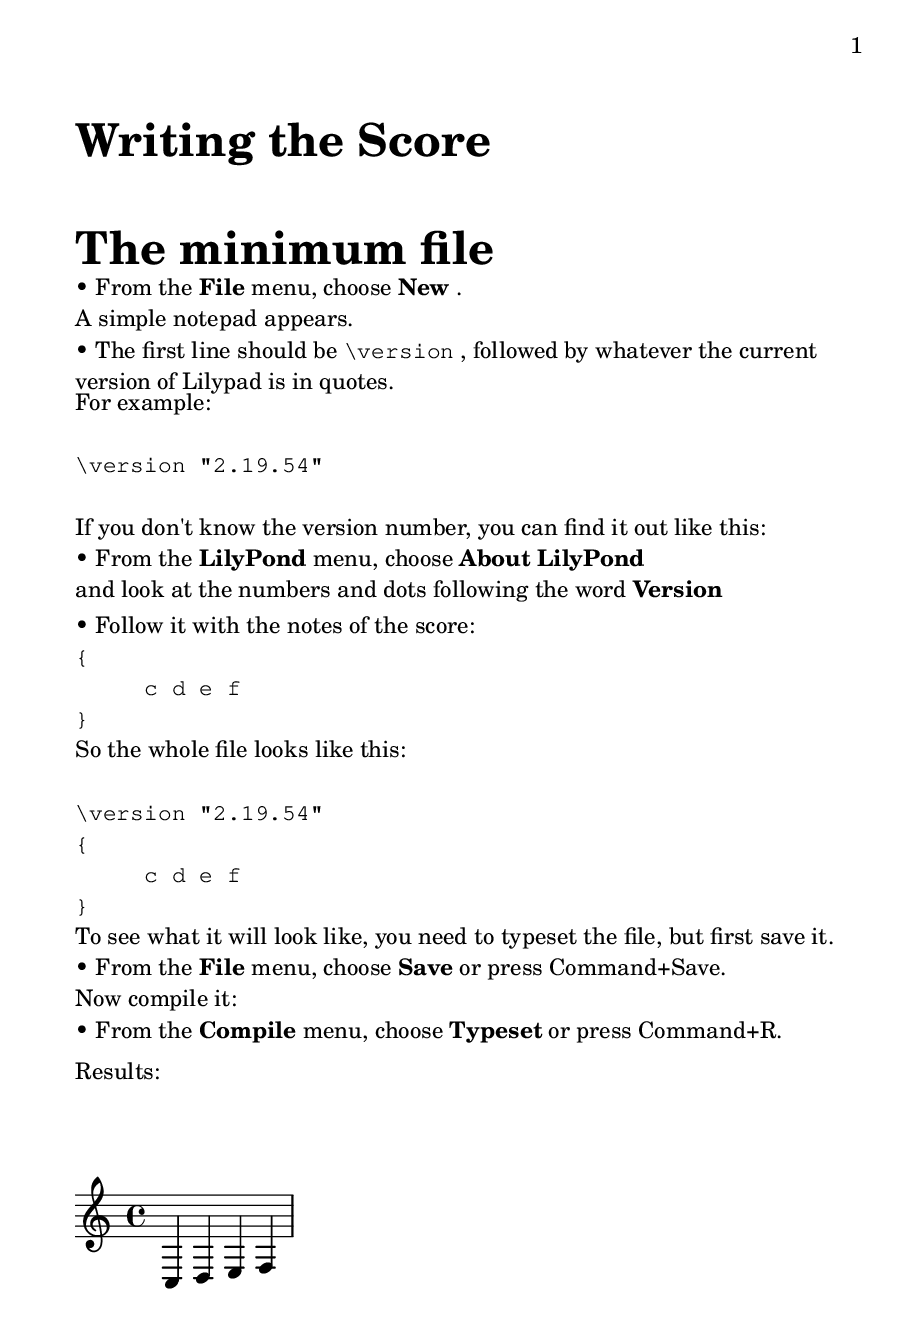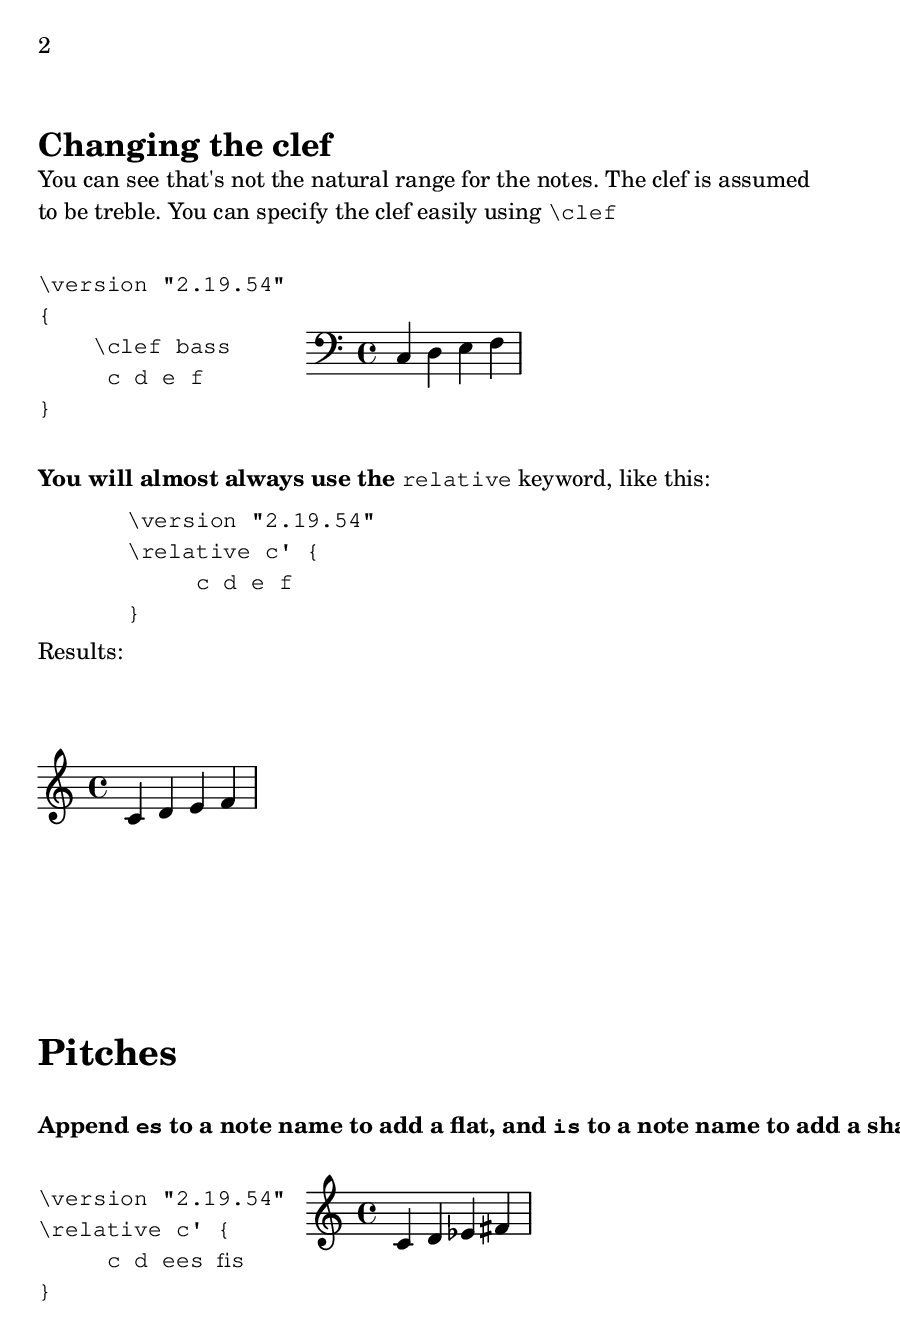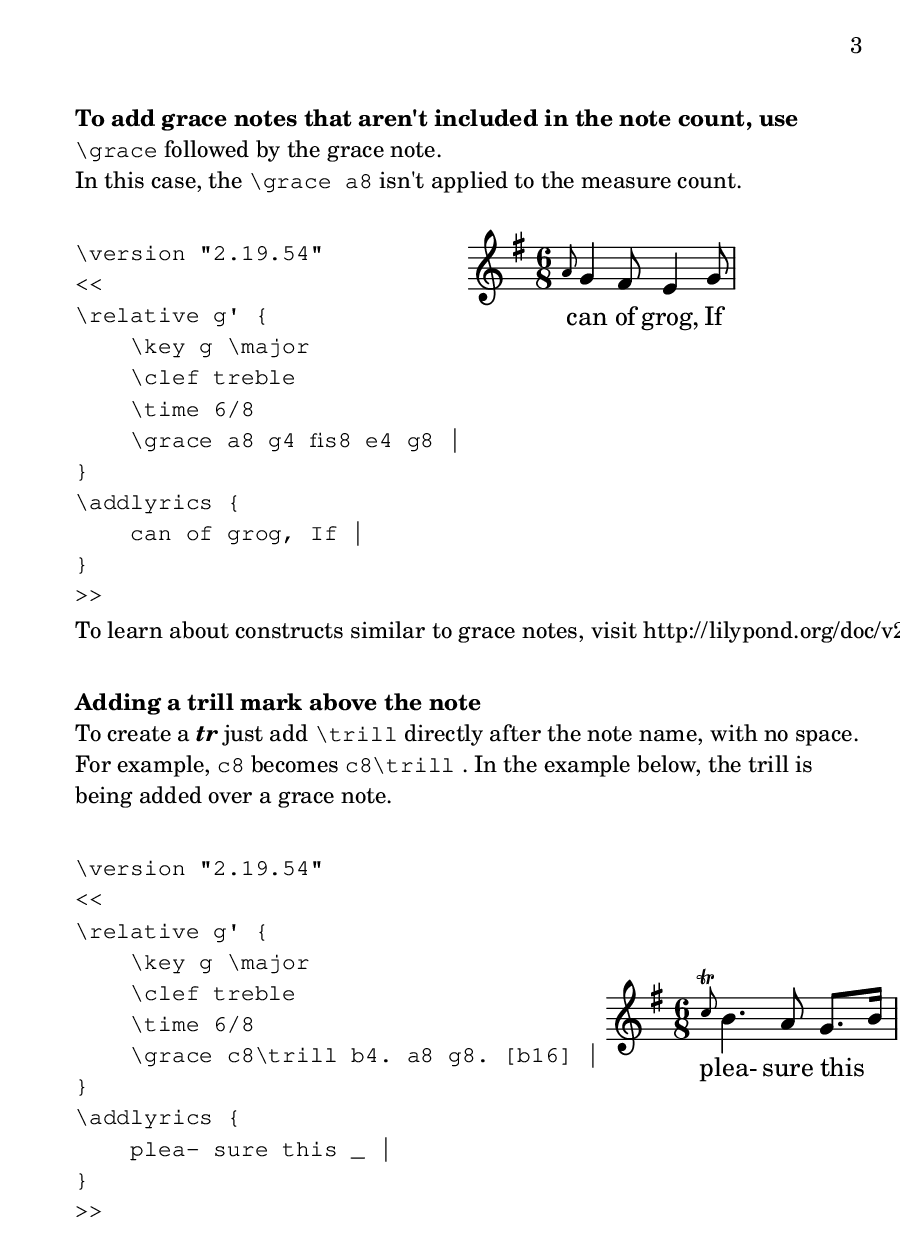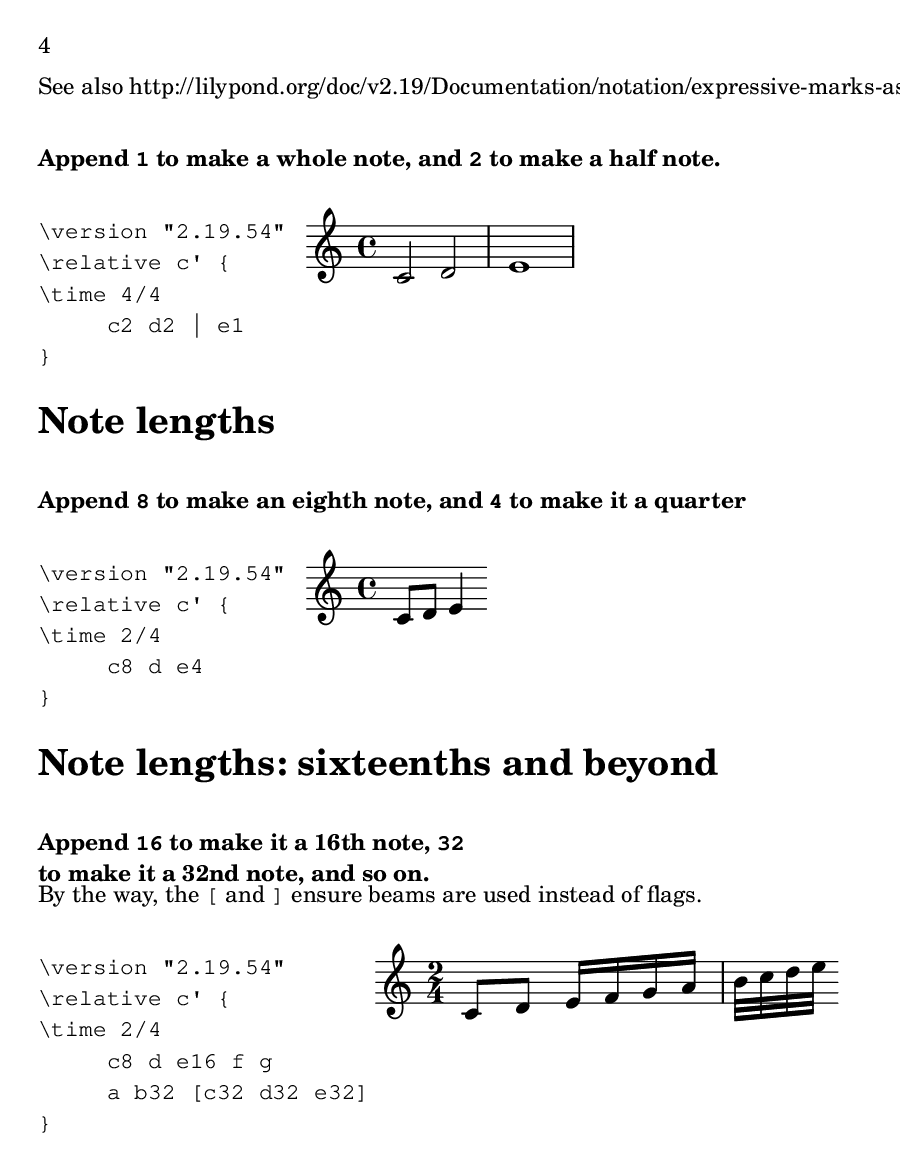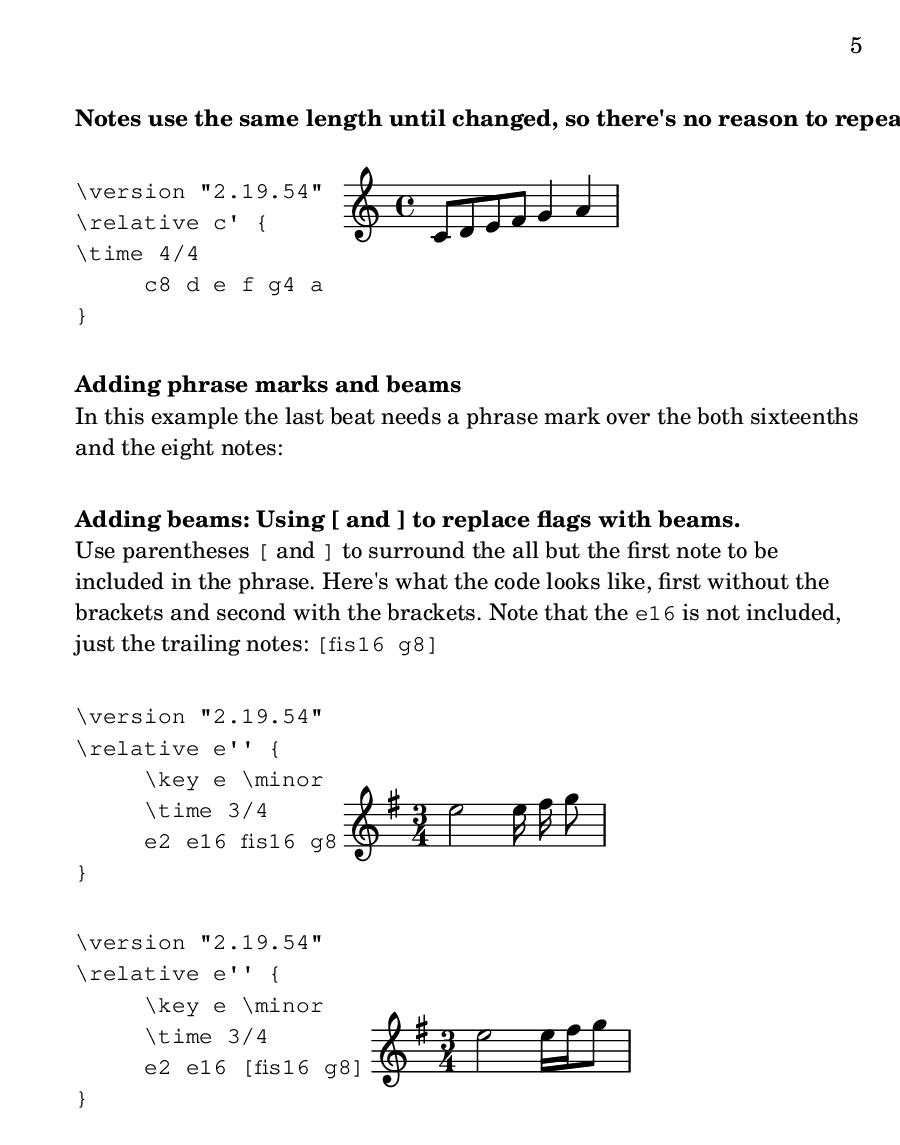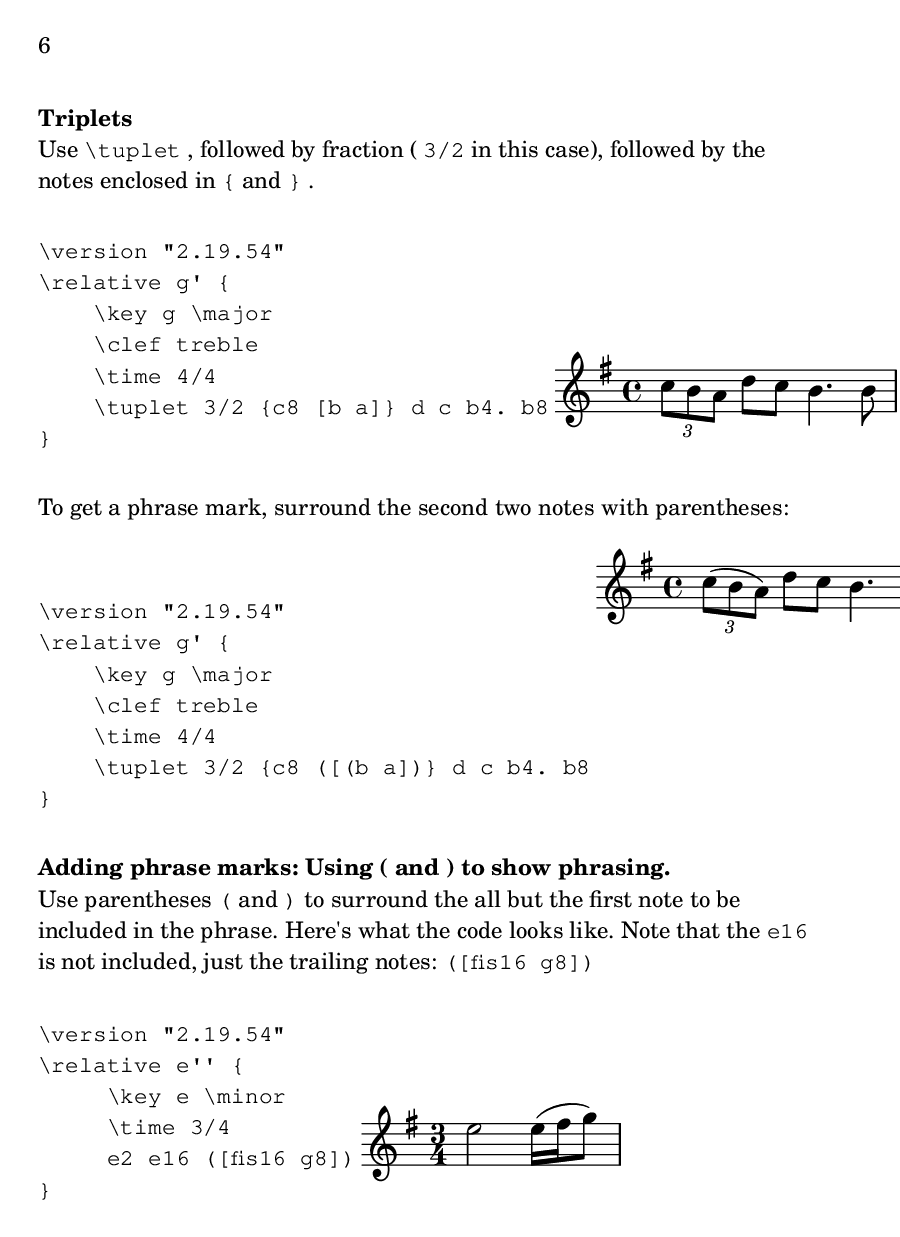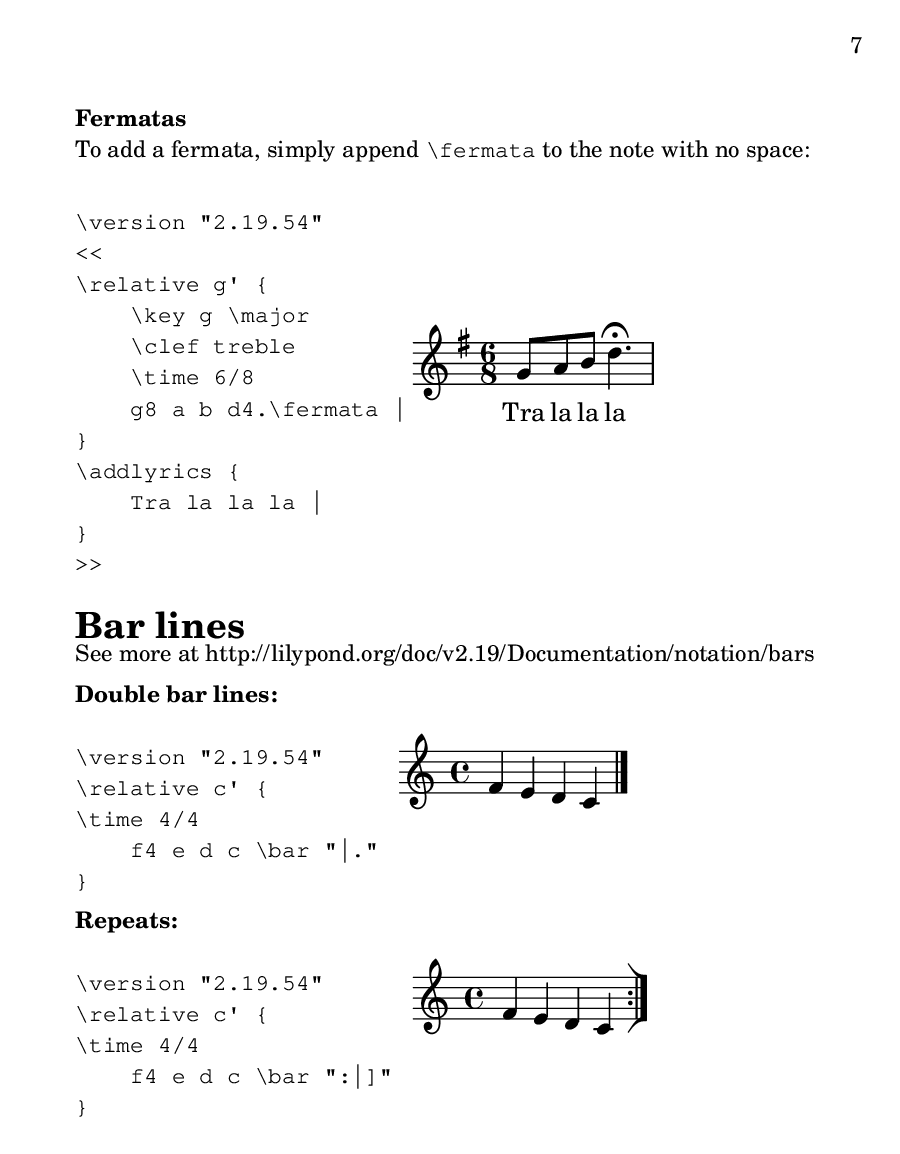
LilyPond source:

% Minimum Lilypad version required for the non-music variables feature
% Version of Lilypad used to create this file
\version "2.19.54" 

% Transcribed by Tom Campbell January-February 2017 

%{
From:

The American Musical Miscellany: A Collection of the Newest and Most Approved Songs, Set to Music

Published in Northampton Massachusetts, 1798

PDF version originally found at IMSLP
http://imslp.org/wiki/The_American_Musical_Miscellany_(Various)

Alternate lyrics:
http://quod.lib.umich.edu/e/evans/N28649.0001.001/1:80?rgn=div1;view=fulltext


N.B. This source best viewed in a monospace font because
to the right of the music markup are space-filled comments 
displaying the lyrics.

%}

% Bullet character
bulletChar = \markup { \char ##x2022 }
bullet = \markup { \char ##x2022 }


#(define-markup-command (headerOne layout props text) 
	(markup?)
 	"Create a level 1 header"
 	(interpret-markup layout props
		#{
			\markup {
				\fontsize #6
				\line \bold { #text }
				\vspace #3
			}
  		#}))

#(define-markup-command (headerTwo layout props text) 
	(markup?)
 	"Create a level 2 header"
 	(interpret-markup layout props
		#{
			\markup {
				\fontsize #3
				\line \bold { #text }
				\vspace #3
			}
  	#}))

#(define-markup-list-command (bulletParagraph layout props text) 
	(markup-list?)
	"Paragraph starting with a bullet-indicates action"
 	(interpret-markup-list layout props
		#{
			\markuplist {
				\concat {
					\bulletChar \hspace #1
					\wordwrap { #text }
				}
				\vspace #1
			}
  		#}))


#(define-markup-list-command (normalParagraph layout props text) 
	(markup-list?)
	"Normal explanatory paragraph"
 	(interpret-markup-list layout props
		#{
			\markuplist {
				\wordwrap { #text }
				\vspace #1
			}
  		#}))





% Because this is for a 6x9 book format,
% set default staff size to 14 points from the default, which is 20.
% All font sizes are derived from this number.
% This must be at the top level.
% #(set-global-staff-size 20)

% Most of this is gratefully stolen from Benjamin Bloomfield's
% incredible Collection of Christmas Carols:
% https://github.com/bbloomf/christmas-carols
\paper {
  % This has weird effects I need to understand better:
  % print-all-headers = ##t
  paper-height = 9\in
  paper-width = 6\in
  % Without this, first line of music is indented
  indent = #0

  % This seems to be responsible for the huge space between the 
  % Range section and the score.
  % It's a sort of flex system:
  % http://lilypond.org/doc/v2.19/Documentation/notation/flexible-vertical-spacing-paper-variables
%{
  system-system-spacing =
    #'((basic-distance . 5)    
       (minimum-distance . 0)
       (padding . -5)          
       (stretchability . 20)) 
%}

  ragged-last-bottom = ##f
  ragged-bottom = ##f
  two-sided = ##t
  inner-margin = 0.5\in
  outer-margin = 0.25\in
  top-margin = 0.25\in
  bottom-margin = 0.25\in
  first-page-number = #1
  print-first-page-number = ##t
%{
  headerLine = \markup{\override #'(font-name . "Garamond Premier Pro") "header line"}
  oddHeaderMarkup = \markup\fill-line{
     \override #'(font-name . "Garamond Premier Pro")\abs-fontsize #8.5
     \combine 
        \fill-line{"" \on-the-fly #print-page-number-check-first
        "odd header markup"
        }
        \fill-line{\headerLine}
  }
  evenHeaderMarkup = \markup {
     \override #'(font-name . "Garamond Premier Pro")\abs-fontsize #8.5
     \combine
        \on-the-fly #print-page-number-check-first
        "even header markup"
        \fill-line{\headerLine}
  }
%} 
}



%{ ***********************************
   * 
   * WRITING THE SCORE 1.
   * 
   *********************************** 
%}

\markup	\headerOne  { "Writing the Score" }


\markup {
	\vspace #1
	\column {
		 \headerOne { "The minimum file" } 
		\line {  { \bulletChar } "From the" \bold { File } "menu, choose" \bold "New". }
		"A simple notepad appears."

		\wordwrap {  { \bulletChar } "The first line should be" \typewriter { "\\version"}, followed by whatever the current version of Lilypad is in quotes. }
		"For example:"
		\line { " " }
		\typewriter {"\\version \"2.19.54\"" }
		\line { " " }

		"If you don't know the version number, you can find it out like this:"
		\wordwrap {  { \bulletChar } "From the" \bold { LilyPond } "menu, choose" \bold {About LilyPond} "and look at the numbers and dots following the word" \bold "Version" }
		\line { " " }
		\line {  { \bulletChar } "Follow it with the notes of the score:"}
		\typewriter {
         	"{"
         	"     c d e f"
         	"}"
		}
		"So the whole file looks like this:"
		\hspace #8 \column {
			\typewriter {
         		"\\version \"2.19.54\" "  
         		"{"
         		"     c d e f"
         		"}"
			}
		"To see what it will look like, you need to typeset the file, but first save it."
		\line {  { \bulletChar } "From the" \bold { File } "menu, choose" \bold "Save" or press Command+Save. }
		"Now compile it:" 
		\line {  { \bulletChar } "From the" \bold { Compile } "menu, choose" \bold "Typeset" or press Command+R. } 
		}
	}
}

\markup {
	\vspace #1
	\line { "Results:" }
}

{
	c d e f
}


%{ ***********************************
   * 
   * CHANGING THE CLEF
   * 
   ********************************* 
%}

\markup {
	\column {
		\headerTwo { "Changing the clef" }
		\wordwrap { 
			You can see that's not the natural range for the notes.
			The clef is assumed to be treble. You can specify the clef easily
			using \typewriter { "\\clef" }
		}
	}
}

\markup {
	\vspace #1
	\column {
		\hspace #8 \column \typewriter {
			"\\version \"2.19.54\" "  
			"{"
			"    \\clef bass"
			"     c d e f"
			"}"
		}
	}
	\column {
		\line { " " }
		\line { " " }
		\line { " " }
		\score {
			\absolute {
				\clef bass
				{ c d e f }
			}	
			
		}
	}	
}

\markup {
	\vspace #2
	\line \bold { "You will almost always use the" } 
	\typewriter {"relative"} {"keyword, like this:"}
}

\markup {
	\vspace #1
	\hspace #8 \column \typewriter {
         "\\version \"2.19.54\" "  
         "\\relative c' {"
         "     c d e f"
         "}"
	}
}

\markup {
	\vspace #1
	\line { "Results:" }
	\hspace #0
}

\relative c' {
	c d e f
}

%{ ***********************************
   * 
   * Sharps and flats
   * 
   ********************************* 
%}

\markup {
	\vspace #2
	\fontsize #4
	\line \bold { "Pitches" } 
}


\markup {
	\vspace #2
	\line 
	{   \bold { "Append" \typewriter {"es"} { "to a note name to add a flat,"}
		{"and"} \typewriter {"is"} {"to a note name to add a sharp"} }
	} 
}

\markup {
	\vspace #1
	\column {
		\hspace #8 \column \typewriter {
	         "\\version \"2.19.54\" "  
	         "\\relative c' {"
	         "     c d ees fis"
	         "}"
		}
	}
	\column {
		\line { " " }
		\score {
			\relative c' {
				c d ees fis
			}
		}
	}	
}

%{ ***********************************
   * 
   * Grace note
   * 
   ********************************* 
%}

\markup {
	\vspace #2
	\column {
		\wordwrap \bold { "To add grace notes that aren't included in the note count, use" } 
		\concat { \typewriter {"\\grace"} {" followed by the grace note." }}
		\wordwrap { 
		In this case, the \typewriter {"\\grace a8"} isn't applied to
		the measure count.
		}
	}
}


\markup {
	\vspace #1
	\column {
		\hspace #8 \column \typewriter {
			"\\version \"2.19.54\" "  
			"<<"
			"\\relative g' {"
			"    \\key g \\major"
			"    \\clef treble"
			"    \\time 6/8"
			"    \\grace a8 g4 fis8 e4 g8 |"
			"}"
			"\\addlyrics {"
			"    can of grog, If |"
			"}"
			">>"
		}
	}
	\column {
		\line { " " }
		\score {
			<<
			\relative g' {
				\key g \major
				\clef treble
				\time 6/8
				\grace a8 g4 fis8 e4 g8 |
			}
			\addlyrics {
				can of grog, If |
			}
			>>
		}
	}	
}

\markup {
	\vspace #1
	\line {"To learn about constructs similar to grace notes, visit http://lilypond.org/doc/v2.18/Documentation/notation/special-rhythmic-concerns"}
}
%{ ***********************************
   * 
   * Trill 1
   * 
   ********************************* 
%}

\markup {
	\vspace #2
	\column {
		\wordwrap \bold { "Adding a trill mark above the note" } 
		\wordwrap { 

			To create a { \bold \italic tr } just add
			\typewriter { "\\trill" } directly after the note name, 
			with no space. For example, \typewriter { "c8" } becomes
			 \typewriter { "c8\\trill" }. In the example below, the 
			trill is being added over a grace note.
		}

	}

}

\markup {
	\vspace #1
	\column {
		\hspace #8 \column \typewriter {
			"\\version \"2.19.54\" "  
			"<<"
			"\\relative g' {"
			"    \\key g \\major"
			"    \\clef treble"
			"    \\time 6/8"
			"    \\grace c8\\trill b4. a8 g8. [b16] |"
			"}"
			"\\addlyrics {"
			"    plea- sure this _ |"
			"}"
			">>"
		}
	}
	\column {
		\line { " " }
		\line { " " }
		\line { " " }
		\line { " " }
		\line { " " }
		\score {
			<<
			\relative g' {
				\key g \major
				\clef treble
				\time 6/8
				\grace c8\trill b4. a8 g8. [b16]  | 
			}
			\addlyrics {
				plea- sure this _ |
			}
			>>
		}
	}	
}

\markup {
	\vspace #1
	\line {"See also http://lilypond.org/doc/v2.19/Documentation/notation/expressive-marks-as-lines#trills"}
}

%{ ***********************************
   * 
   * Note length #1: Whole and half
   * 
   ********************************* 
%}

\markup {
	\vspace #2
	\line 
	{   \bold { "Append" \typewriter {"1"} { "to make a whole note,"}
		{"and"} \typewriter {"2"} {"to make a half note."} }
	} 
}

\markup {
	\vspace #1
	\column {
		\hspace #8 \column \typewriter {
			"\\version \"2.19.54\" "  
			"\\relative c' {"
			"\\time 4/4"
         	"     c2 d2 | e1"
 			"}"
		}
	}
	\column {
		\line { " " }
		\score {
			\relative c' {
			\time 4/4
				 c2 d2 | e1
			}
		}
	}	
}

%{ ***********************************
   * 
   * Note length #2: Quarters and eighths
   * 
   ********************************* 
%}

\markup {
	\vspace #2
	\fontsize #4
	\line \bold { "Note lengths" } 
}


\markup {
	\vspace #2
	\line 
	{   \bold { "Append" \typewriter {"8"} { "to make an eighth note,"}
		{"and"} \typewriter {"4"} {"to make it a quarter"} }
	} 
}

\markup {
	\vspace #1
	\column {
		\hspace #8 \column \typewriter {
			"\\version \"2.19.54\" "  
			"\\relative c' {"
			"\\time 2/4"
			"     c8 d e4"
			"}"
		}
	}
	\column {
		\line { " " }
		\score {
			\relative c' {
				c8 d e4
			}
		}
	}	
}

%{ ***********************************
   * 
   * Note length #3: Sixteenths, etc
   * 
   ********************************* 
%}

\markup {
	\vspace #2
	\fontsize #4
	\line \bold { "Note lengths: sixteenths and beyond" } 
}

\markup {
	\vspace #2
	\column {
		\wordwrap \bold { "Append" \typewriter 16 "to make it a 16th note," \typewriter 32 "to make it a 32nd note, and so on." }
		\wordwrap { "By the way, the" \typewriter [  and 
			\typewriter ] ensure beams are used instead of flags.  }
	}
}

\markup {
	\vspace #1
	\column {
		\hspace #8 \column \typewriter {
			"\\version \"2.19.54\" "  
			"\\relative c' {"
			"\\time 2/4"
			"     c8 d e16 f g"
			"     a b32 [c32 d32 e32]"
			"}"
		}
	}
	\column {
		\line { " " }
		\score {
			\relative c' {
			\time 2/4
				c8 d e16 f g
				a b32 [c32 d32 e32]
				
			}
		}
	}	
}


%{ ***********************************
   * 
   * Note length #4 : Repeat shortcut
   * 
   ********************************* 
%}

\markup {
	\vspace #2
	\line 
	{   \bold { "Notes use the same length until changed, so there's no reason to repeat them."}
		 
	} 
}

\markup {
	\vspace #1
	\column {
		\hspace #8 \column \typewriter {
			"\\version \"2.19.54\" "  
			"\\relative c' {"
			"\\time 4/4"
         	"     c8 d e f g4 a"
 			"}"
		}
	}
	\column {
		\line { " " }
		\score {
			\relative c' {
			\time 4/4
				c8 d e f g4 a
			}
		}
	}	
}

%{ ***********************************
   * 
   * Adding phrase marks INTRO
   * 
   *********************************** 
%}


\markup {
	\vspace #2
	\column {
		\line \bold { "Adding phrase marks and beams" } 
		\wordwrap { 
			In this example the last beat needs a phrase mark over the 
			both sixteenths and the eight notes:
		}
	}
}

%{ ***********************************
   * 
   * Adding beams
   * 
   *********************************** 
%}


\markup {
	\vspace #2
	\column {
		\wordwrap \bold { "Adding beams: Using [ and ] to replace flags with beams." } 
		\wordwrap { Use parentheses \typewriter {"["} and \typewriter {"]"} 		to surround the all but the first note to be included in the phrase. 		Here's what the code looks like, first without the brackets and
		second with the brackets. Note that the \typewriter {"e16"} is 		not included, just the trailing notes: \typewriter { "[fis16 g8]"}
		}
	}
}

\markup {
	\vspace #1
	\column {
		\hspace #8 \column \typewriter {
			"\\version \"2.19.54\" "  
			"\\relative e'' {"
			"     \\key e \\minor"
			"     \\time 3/4"
			"     e2 e16 fis16 g8"
			"}"
		}
	}
	\column {
		\line { " " }
		\line { " " }
		\line { " " }
		\line { " " }
		\score {
			\version "2.19.54" 
			\relative e'' { 
				\autoBeamOff	
				\key e \minor
				\time 3/4
				e2 e16 fis16 g8      
			}
		}
	}	
}


\markup {
	\vspace #1
	\column {
		\hspace #8 \column \typewriter {
			"\\version \"2.19.54\" "  
			"\\relative e'' {"
			"     \\key e \\minor"
			"     \\time 3/4"
			"     e2 e16 [fis16 g8]"
			"}"
		}
	}
	\column {
		\line { " " }
		\line { " " }
		\line { " " }
		\line { " " }
		\score {
			\version "2.19.54" 
			\relative e'' { 	
				\key e \minor
				\time 3/4
				e2 e16 [fis16 g8]      
			}
		}
	}	
}

%{ ***********************************
   * 
   * Triplets
   * 
   ********************************* 
%}


\markup {

	\vspace #2
	\column {
		\wordwrap \bold { "Triplets" } 
		\wordwrap { 
			Use \typewriter {"\\tuplet"}, followed by fraction
			 (\typewriter {"3/2"} in this case), followed by the notes
			enclosed in \typewriter {"{"} and \typewriter {"}"}.
		}
	}
}

\markup {
	\vspace #1
	\column {
		\hspace #8 \column \typewriter {
			"\\version \"2.19.54\" "  
			"\\relative g' {"
			"    \\key g \\major"
			"    \\clef treble"
			"    \\time 4/4"
			"    \\tuplet 3/2 {c8 [b a]} d c b4. b8"
			"}"
		}
	}
	\column {
		\line { " " }
		\line { " " }
		\line { " " }
		\line { " " }
		\line { " " }
		\score {
			\relative g' {
				\key g \major
				\clef treble
				\time 4/4
					\tuplet 3/2 {c8 [b a]} d c b4. b8 
			}
		}
	}	
}



%{ ***********************************
   * 
   * Triplets with phrase marks
   * 
   ********************************* 
%}


\markup {

	\vspace #2
	\column {
		%\wordwrap \bold { "Triplets" } 
		\wordwrap  { 
			"To get a phrase mark, surround the second two notes with parentheses:" 
		} 
	}
}

\markup {
	\vspace #2
	\column {
		\hspace #8 \column \typewriter {
			"\\version \"2.19.54\" "  
			"\\relative g' {"
			"    \\key g \\major"
			"    \\clef treble"
			"    \\time 4/4"
			"    \\tuplet 3/2 {c8 ([(b a])} d c b4. b8"
			"}"
		}
	}
	\column {
		\score {
			\relative g' {
				\key g \major
				\clef treble
				\time 4/4
					\tuplet 3/2 {c8 ([(b a])} d c b4. b8 
			}
		}
	}	
}




%{ ***********************************
   * 
   * Adding phrase marks
   * 
   *********************************** 
%}


\markup {
	\vspace #2
	\column {
		\wordwrap \bold { "Adding phrase marks: Using ( and ) to show phrasing." } 
		\wordwrap { Use parentheses \typewriter {"("} and \typewriter {")"} 		to surround the all but the first note to be included in the phrase. 		Here's what the code looks like. Note that the \typewriter {"e16"} is 		not included, just the trailing notes: \typewriter { "([fis16 g8])"}
		}
	}
}


\markup {
	\vspace #1
	\column {
		\hspace #8 \column \typewriter {
			"\\version \"2.19.54\" "  
			"\\relative e'' {"
			"     \\key e \\minor"
			"     \\time 3/4"
			"     e2 e16 ([fis16 g8])"
			"}"
		}
	}
	\column {
		\line { " " }
		\line { " " }
		\line { " " }
		\line { " " }
		\score {
			\version "2.19.54" 
			\relative e'' { 	
				\key e \minor
				\time 3/4
				e2 e16 ([fis16 g8])      
			}
		}
	}	
}



%{ ***********************************
   * 
   * FERMATA
   * 
   ********************************* 
%}

\markup {

	\vspace #2
	\column {
		\wordwrap \bold { "Fermatas" } 
		\wordwrap { 
			To add a fermata, simply append
			\typewriter {"\\fermata"} to the note with no space: 
		}
		
	}
}

\markup {
	\vspace #1
	\column {
		\hspace #8 \column \typewriter {
			"\\version \"2.19.54\" "  
			"<<"
			"\\relative g' {"
			"    \\key g \\major"
			"    \\clef treble"
			"    \\time 6/8"
			"    g8 a b d4.\\fermata |"
			"}"
			"\\addlyrics {"
			"    Tra la la la |"
			"}"
			">>"
		}
	}
	\column {
		\line { " " }
		\line { " " }
		\line { " " }
		\line { " " }
		\line { " " }
		\score {
			<<
			\relative g' {
				\key g \major
				\clef treble
				\time 6/8
				g8 a b d4.\fermata |
			}
			\addlyrics {
				Tra la la la |
			}
			>>
		}
	}	
}

%{ ***********************************
   * 
   * BAR LINES AND REPEATS
   * 
   ********************************* 
%}
% http://lilypond.org/doc/v2.19/Documentation/notation/bars


\markup {
	\vspace #2
	\fontsize #4
	\line \bold { "Bar lines" } 
}



\markup {
	\column{
		\line { "See more at http://lilypond.org/doc/v2.19/Documentation/notation/bars" }
	}
}


\markup {
	\vspace #1
	\column { \bold { "Double bar lines:"}		 
		\hspace #8 \column \typewriter {
			"\\version \"2.19.54\" "  
			"\\relative c' {"
			"\\time 4/4"
            "    f4 e d c \\bar \"|.\" "
 			"}"
		}
	}
	\column {
		\line { " " }
		\line { " " }
	 	\score {
			\relative c' {
			\time 4/4
				f4 e d c \bar "|."
			}
		}
	}	
}

\markup {
	\vspace #1
	\column {\bold { "Repeats:"}		 
		\hspace #8 \column \typewriter {
			"\\version \"2.19.54\" "  
			"\\relative c' {"
			"\\time 4/4"
            "    f4 e d c \\bar \":|]\" "
 			"}"
		}
	}
	\column {
		\line { " " }
		\line { " " }
		\score {
			\relative c' {
			\time 4/4
				f4 e d c \bar ":|]"
			}
		}
	}	
}

 






